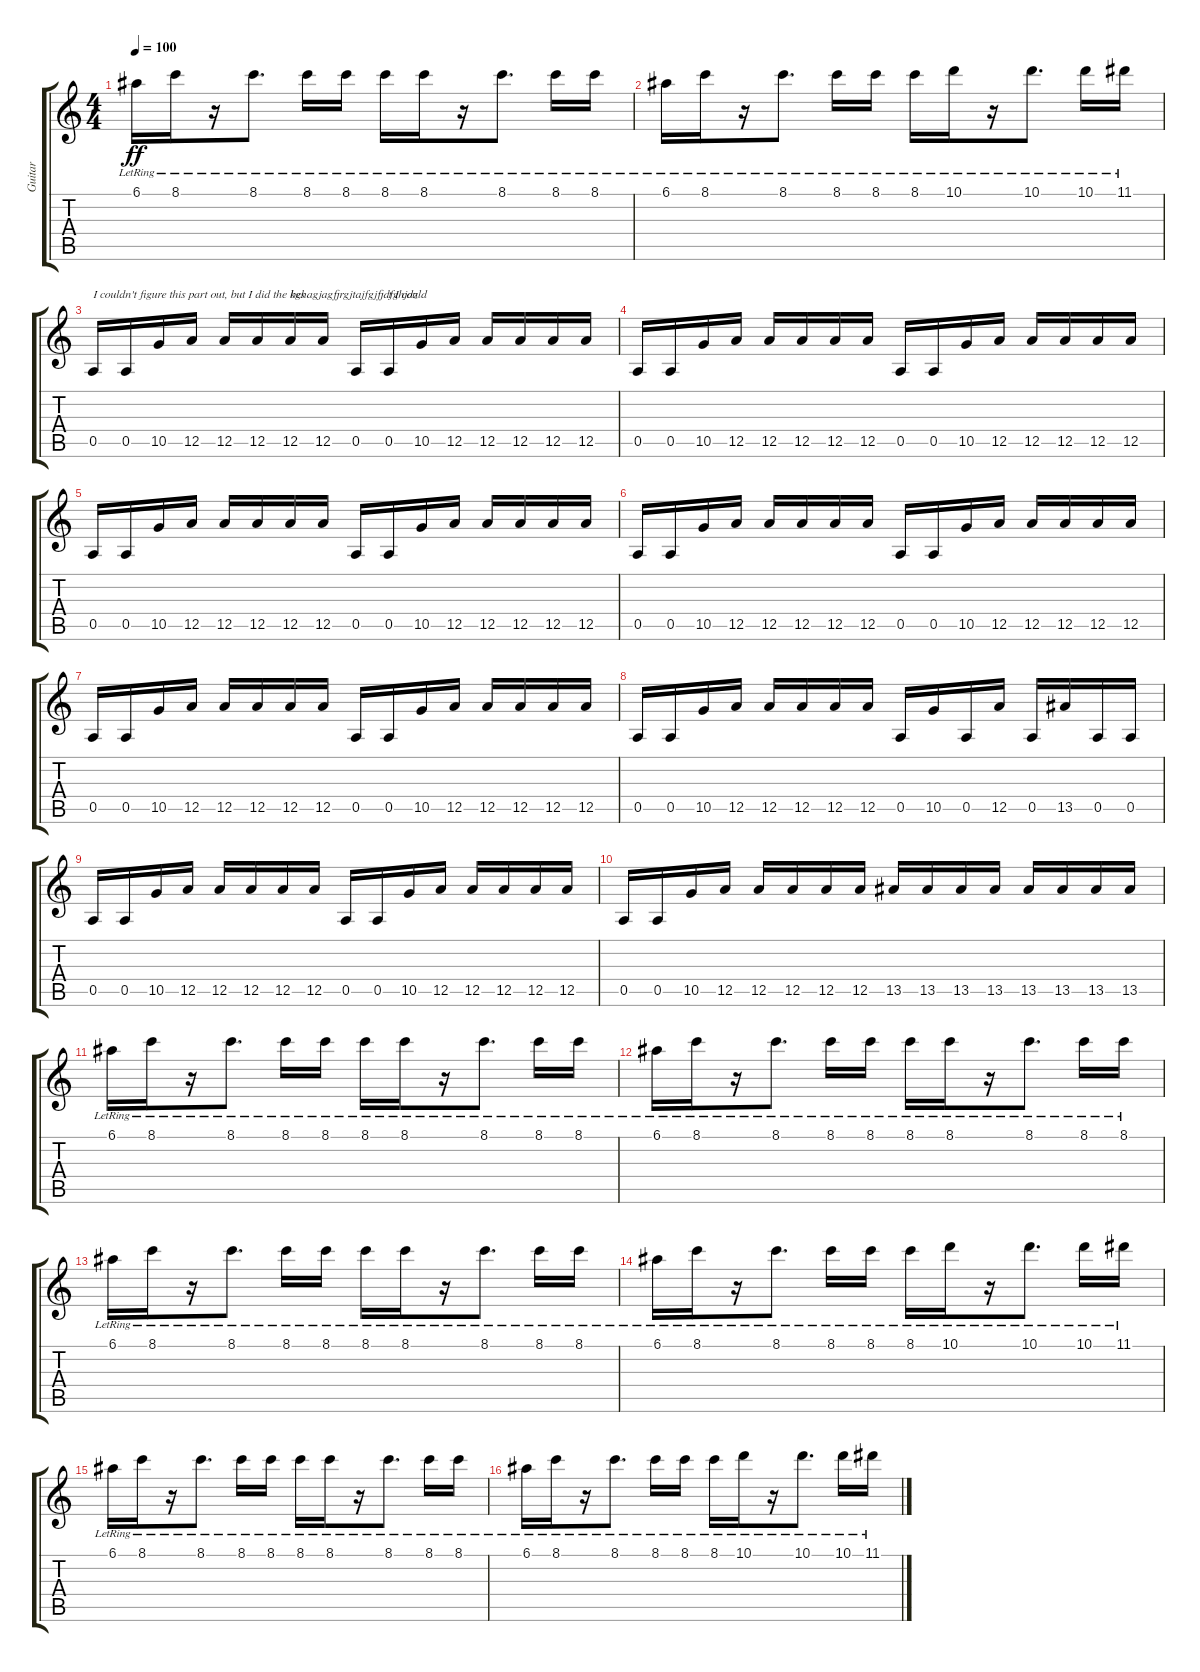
\track ("Guitar" "Guitar") {instrument overdrivenguitar}
\staff {score tabs}
\tuning (E4 B3 G3 D3 A2 E2) {hide}
\ts (4 4)
\tempo 100
\clef g2
\ks c
6.1{lr}.16{dy ff} 8.1{lr}.16 r.16 8.1{lr}.8{d} 8.1{lr}.16 8.1{lr}.16 8.1{lr}.16 8.1{lr}.16 r.16 8.1{lr}.8{d} 8.1{lr}.16 8.1{lr}.16 |
6.1{lr}.16 8.1{lr}.16 r.16 8.1{lr}.8{d} 8.1{lr}.16 8.1{lr}.16 8.1{lr}.16 10.1{lr}.16 r.16 10.1{lr}.8{d} 10.1{lr}.16 11.1{lr}.16 |
0.5.16{txt "I couldn't figure this part out, but I did the bes"} 0.5.16 10.5.16 12.5.16 12.5.16 12.5.16 12.5.16{txt "kghagjagfjrgjtajfgjfjdfghjdz"} 12.5.16 0.5.16 0.5.16{txt "t I could"} 10.5.16 12.5.16 12.5.16 12.5.16 12.5.16 12.5.16 |
0.5.16 0.5.16 10.5.16 12.5.16 12.5.16 12.5.16 12.5.16 12.5.16 0.5.16 0.5.16 10.5.16 12.5.16 12.5.16 12.5.16 12.5.16 12.5.16 |
0.5.16 0.5.16 10.5.16 12.5.16 12.5.16 12.5.16 12.5.16 12.5.16 0.5.16 0.5.16 10.5.16 12.5.16 12.5.16 12.5.16 12.5.16 12.5.16 |
0.5.16 0.5.16 10.5.16 12.5.16 12.5.16 12.5.16 12.5.16 12.5.16 0.5.16 0.5.16 10.5.16 12.5.16 12.5.16 12.5.16 12.5.16 12.5.16 |
0.5.16 0.5.16 10.5.16 12.5.16 12.5.16 12.5.16 12.5.16 12.5.16 0.5.16 0.5.16 10.5.16 12.5.16 12.5.16 12.5.16 12.5.16 12.5.16 |
0.5.16 0.5.16 10.5.16 12.5.16 12.5.16 12.5.16 12.5.16 12.5.16 0.5.16 10.5.16 0.5.16 12.5.16 0.5.16 13.5.16 0.5.16 0.5.16 |
0.5.16 0.5.16 10.5.16 12.5.16 12.5.16 12.5.16 12.5.16 12.5.16 0.5.16 0.5.16 10.5.16 12.5.16 12.5.16 12.5.16 12.5.16 12.5.16 |
0.5.16 0.5.16 10.5.16 12.5.16 12.5.16 12.5.16 12.5.16 12.5.16 13.5.16 13.5.16 13.5.16 13.5.16 13.5.16 13.5.16 13.5.16 13.5.16 |
6.1{lr}.16 8.1{lr}.16 r.16 8.1{lr}.8{d} 8.1{lr}.16 8.1{lr}.16 8.1{lr}.16 8.1{lr}.16 r.16 8.1{lr}.8{d} 8.1{lr}.16 8.1{lr}.16 |
6.1{lr}.16 8.1{lr}.16 r.16 8.1{lr}.8{d} 8.1{lr}.16 8.1{lr}.16 8.1{lr}.16 8.1{lr}.16 r.16 8.1{lr}.8{d} 8.1{lr}.16 8.1{lr}.16 |
6.1{lr}.16 8.1{lr}.16 r.16 8.1{lr}.8{d} 8.1{lr}.16 8.1{lr}.16 8.1{lr}.16 8.1{lr}.16 r.16 8.1{lr}.8{d} 8.1{lr}.16 8.1{lr}.16 |
6.1{lr}.16 8.1{lr}.16 r.16 8.1{lr}.8{d} 8.1{lr}.16 8.1{lr}.16 8.1{lr}.16 10.1{lr}.16 r.16 10.1{lr}.8{d} 10.1{lr}.16 11.1{lr}.16 |
6.1{lr}.16 8.1{lr}.16 r.16 8.1{lr}.8{d} 8.1{lr}.16 8.1{lr}.16 8.1{lr}.16 8.1{lr}.16 r.16 8.1{lr}.8{d} 8.1{lr}.16 8.1{lr}.16 |
6.1{lr}.16 8.1{lr}.16 r.16 8.1{lr}.8{d} 8.1{lr}.16 8.1{lr}.16 8.1{lr}.16 10.1{lr}.16 r.16 10.1{lr}.8{d} 10.1{lr}.16 11.1{lr}.16
